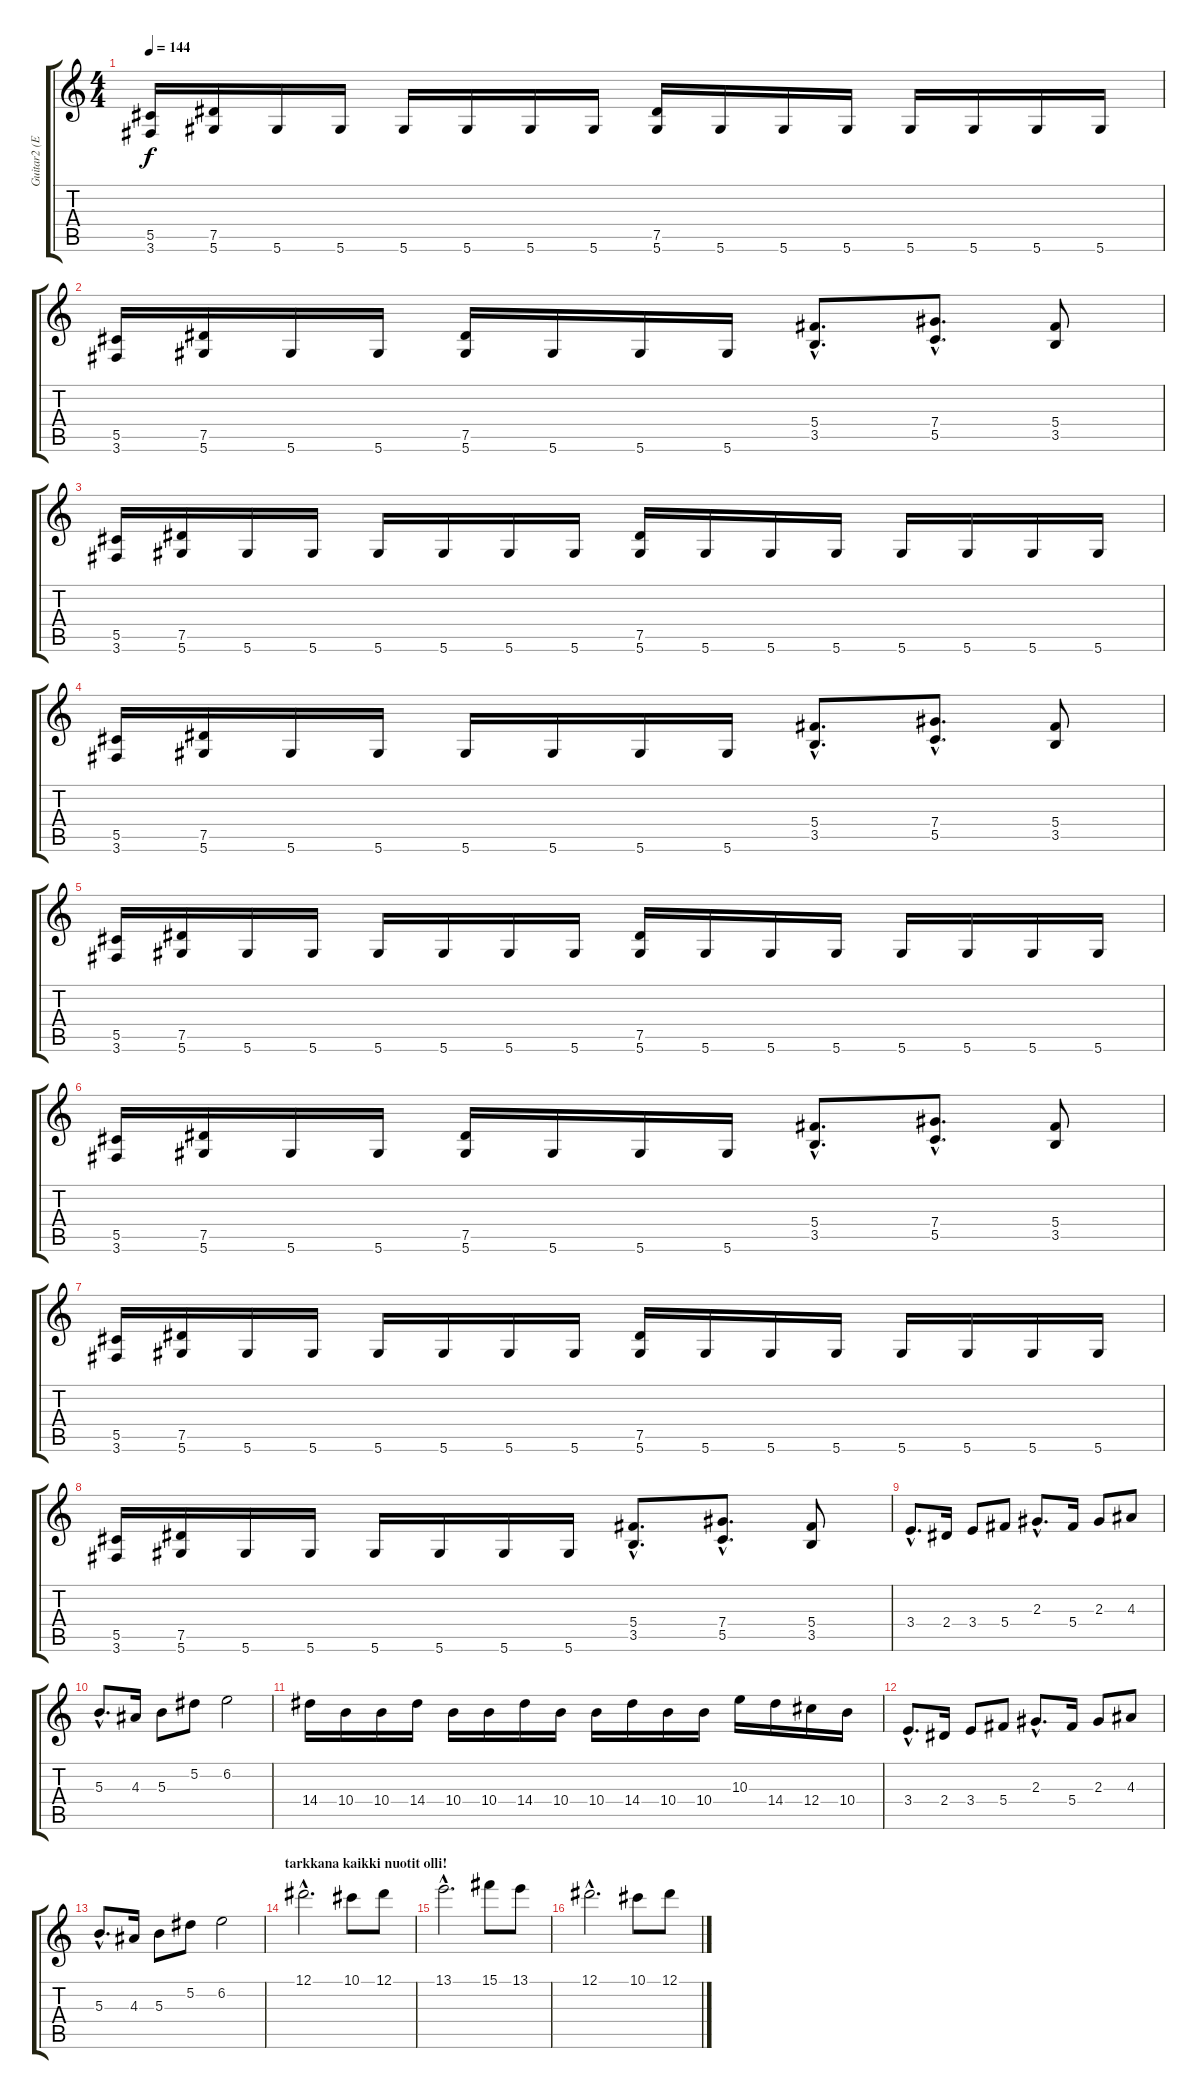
\track ("Guitar2 (Eb-tuning)" "Guitar2 (E") {instrument distortionguitar}
\staff {score tabs}
\tuning (Eb4 Bb3 Gb3 Db3 Ab2 Eb2) {hide}
\ts (4 4)
\tempo 144
\clef g2
\ks c
(5.5 3.6).16{dy f} (7.5 5.6).16 5.6.16 5.6.16 5.6.16 5.6.16 5.6.16 5.6.16 (7.5 5.6).16 5.6.16 5.6.16 5.6.16 5.6.16 5.6.16 5.6.16 5.6.16 |
(5.5 3.6).16 (7.5 5.6).16 5.6.16 5.6.16 (7.5 5.6).16 5.6.16 5.6.16 5.6.16 (5.4{hac} 3.5{hac}).8{d} (7.4{hac} 5.5{hac}).8{d} (5.4 3.5).8 |
(5.5 3.6).16 (7.5 5.6).16 5.6.16 5.6.16 5.6.16 5.6.16 5.6.16 5.6.16 (7.5 5.6).16 5.6.16 5.6.16 5.6.16 5.6.16 5.6.16 5.6.16 5.6.16 |
(5.5 3.6).16 (7.5 5.6).16 5.6.16 5.6.16 5.6.16 5.6.16 5.6.16 5.6.16 (5.4{hac} 3.5{hac}).8{d} (7.4{hac} 5.5{hac}).8{d} (5.4 3.5).8 |
(5.5 3.6).16 (7.5 5.6).16 5.6.16 5.6.16 5.6.16 5.6.16 5.6.16 5.6.16 (7.5 5.6).16 5.6.16 5.6.16 5.6.16 5.6.16 5.6.16 5.6.16 5.6.16 |
(5.5 3.6).16 (7.5 5.6).16 5.6.16 5.6.16 (7.5 5.6).16 5.6.16 5.6.16 5.6.16 (5.4{hac} 3.5{hac}).8{d} (7.4{hac} 5.5{hac}).8{d} (5.4 3.5).8 |
(5.5 3.6).16 (7.5 5.6).16 5.6.16 5.6.16 5.6.16 5.6.16 5.6.16 5.6.16 (7.5 5.6).16 5.6.16 5.6.16 5.6.16 5.6.16 5.6.16 5.6.16 5.6.16 |
(5.5 3.6).16 (7.5 5.6).16 5.6.16 5.6.16 5.6.16 5.6.16 5.6.16 5.6.16 (5.4{hac} 3.5{hac}).8{d} (7.4{hac} 5.5{hac}).8{d} (5.4 3.5).8 |
3.4{hac}.8{d} 2.4.16 3.4.8 5.4.8 2.3{hac}.8{d} 5.4.16 2.3.8 4.3.8 |
5.3{hac}.8{d} 4.3.16 5.3.8 5.2.8 6.2.2 |
14.4.16 10.4.16 10.4.16 14.4.16 10.4.16 10.4.16 14.4.16 10.4.16 10.4.16 14.4.16 10.4.16 10.4.16 10.3.16 14.4.16 12.4.16 10.4.16 |
3.4{hac}.8{d} 2.4.16 3.4.8 5.4.8 2.3{hac}.8{d} 5.4.16 2.3.8 4.3.8 |
5.3{hac}.8{d} 4.3.16 5.3.8 5.2.8 6.2.2 |
\section ("" "tarkkana kaikki nuotit olli!")
12.1{hac}.2{d} 10.1.8 12.1.8 |
13.1{hac}.2{d} 15.1.8 13.1.8 |
12.1{hac}.2{d} 10.1.8 12.1.8
